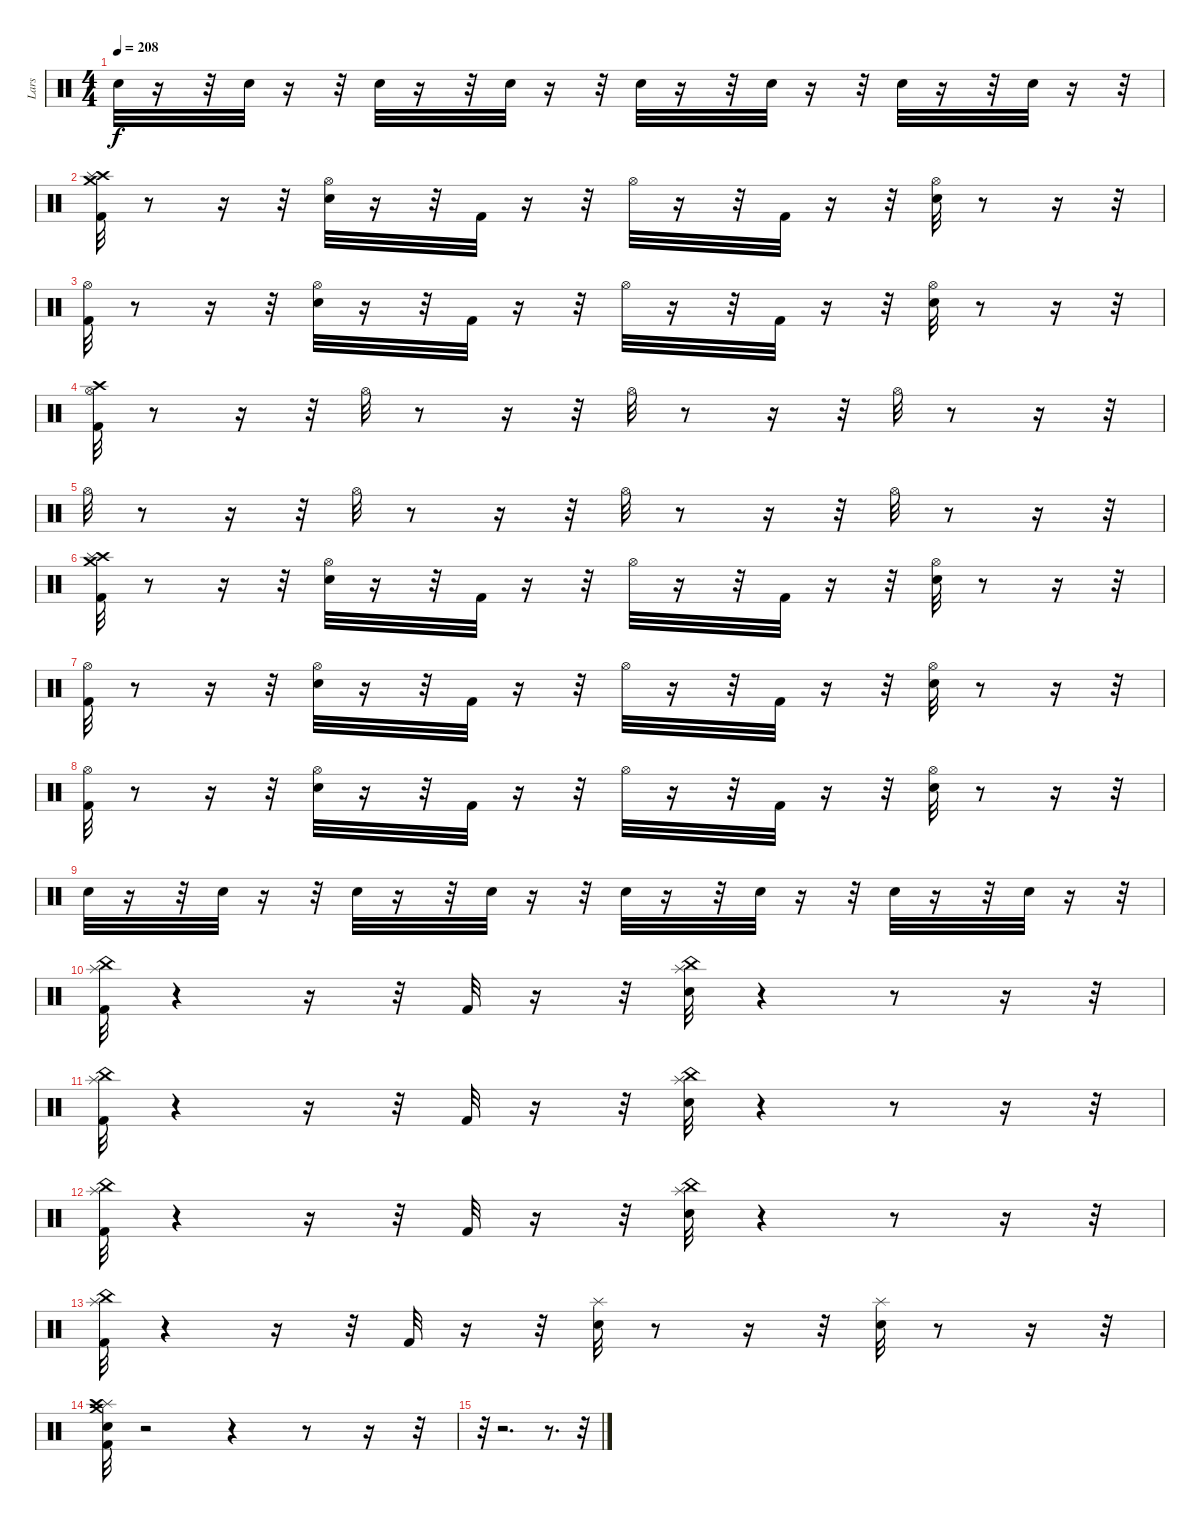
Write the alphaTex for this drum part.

\track ("Lars" "Lars") {instrument percussion}
\staff {score}
\articulation defaults
\ts (4 4)
\tempo 208
\clef neutral
\ks c "Snare (hit) 2".32{dy f}
r.16 r.32 "Snare (hit) 2".32 r.16 r.32 "Snare (hit) 2".32 r.16 r.32 "Snare (hit) 2".32 r.16 r.32 "Snare (hit) 2".32 r.16 r.32 "Snare (hit) 2".32 r.16 r.32 "Snare (hit) 2".32 r.16 r.32 "Snare (hit) 2".32 r.16 r.32 |
("Kick (hit) 2" "Crash high (hit)" "Crash medium (hit)" "Splash (hit)").32 r.8 r.16 r.32 ("Snare (hit) 2" "Hi-Hat (open)").32 r.16 r.32 "Kick (hit) 2".32 r.16 r.32 "Hi-Hat (open)".32 r.16 r.32 "Kick (hit) 2".32 r.16 r.32 ("Snare (hit) 2" "Hi-Hat (open)").32 r.8 r.16 r.32 |
("Kick (hit) 2" "Hi-Hat (open)").32 r.8 r.16 r.32 ("Snare (hit) 2" "Hi-Hat (open)").32 r.16 r.32 "Kick (hit) 2".32 r.16 r.32 "Hi-Hat (open)".32 r.16 r.32 "Kick (hit) 2".32 r.16 r.32 ("Snare (hit) 2" "Hi-Hat (open)").32 r.8 r.16 r.32 |
("Hi-Hat (open)" "Crash high (hit)" "Kick (hit) 2").32 r.8 r.16 r.32 "Hi-Hat (open)".32 r.8 r.16 r.32 "Hi-Hat (open)".32 r.8 r.16 r.32 "Hi-Hat (open)".32 r.8 r.16 r.32 |
"Hi-Hat (open)".32 r.8 r.16 r.32 "Hi-Hat (open)".32 r.8 r.16 r.32 "Hi-Hat (open)".32 r.8 r.16 r.32 "Hi-Hat (open)".32 r.8 r.16 r.32 |
("Kick (hit) 2" "Crash high (hit)" "Crash medium (hit)" "Splash (hit)").32 r.8 r.16 r.32 ("Snare (hit) 2" "Hi-Hat (open)").32 r.16 r.32 "Kick (hit) 2".32 r.16 r.32 "Hi-Hat (open)".32 r.16 r.32 "Kick (hit) 2".32 r.16 r.32 ("Snare (hit) 2" "Hi-Hat (open)").32 r.8 r.16 r.32 |
("Kick (hit) 2" "Hi-Hat (open)").32 r.8 r.16 r.32 ("Snare (hit) 2" "Hi-Hat (open)").32 r.16 r.32 "Kick (hit) 2".32 r.16 r.32 "Hi-Hat (open)".32 r.16 r.32 "Kick (hit) 2".32 r.16 r.32 ("Snare (hit) 2" "Hi-Hat (open)").32 r.8 r.16 r.32 |
("Kick (hit) 2" "Hi-Hat (open)").32 r.8 r.16 r.32 ("Snare (hit) 2" "Hi-Hat (open)").32 r.16 r.32 "Kick (hit) 2".32 r.16 r.32 "Hi-Hat (open)".32 r.16 r.32 "Kick (hit) 2".32 r.16 r.32 ("Snare (hit) 2" "Hi-Hat (open)").32 r.8 r.16 r.32 |
"Snare (hit) 2".32 r.16 r.32 "Snare (hit) 2".32 r.16 r.32 "Snare (hit) 2".32 r.16 r.32 "Snare (hit) 2".32 r.16 r.32 "Snare (hit) 2".32 r.16 r.32 "Snare (hit) 2".32 r.16 r.32 "Snare (hit) 2".32 r.16 r.32 "Snare (hit) 2".32 r.16 r.32 |
("Kick (hit) 2" "China (hit)" "Splash (hit)").32 r.4 r.16 r.32 "Kick (hit) 2".32 r.16 r.32 ("Snare (hit) 2" "China (hit)" "Splash (hit)").32 r.4 r.8 r.16 r.32 |
("Kick (hit) 2" "China (hit)" "Splash (hit)").32 r.4 r.16 r.32 "Kick (hit) 2".32 r.16 r.32 ("Snare (hit) 2" "China (hit)" "Splash (hit)").32 r.4 r.8 r.16 r.32 |
("Kick (hit) 2" "China (hit)" "Splash (hit)").32 r.4 r.16 r.32 "Kick (hit) 2".32 r.16 r.32 ("Snare (hit) 2" "China (hit)" "Splash (hit)").32 r.4 r.8 r.16 r.32 |
("Kick (hit) 2" "China (hit)" "Splash (hit)").32 r.4 r.16 r.32 "Kick (hit) 2".32 r.16 r.32 ("Snare (hit) 2" "Splash (hit)").32 r.8 r.16 r.32 ("Splash (hit)" "Snare (hit) 2").32 r.8 r.16 r.32 |
("Splash (hit)" "Crash medium (hit)" "Snare (hit) 2" "Kick (hit) 2" "Crash high (hit)").32 r.2 r.4 r.8 r.16 r.32 |
r.32 r.2{d} r.8{d} r.32
